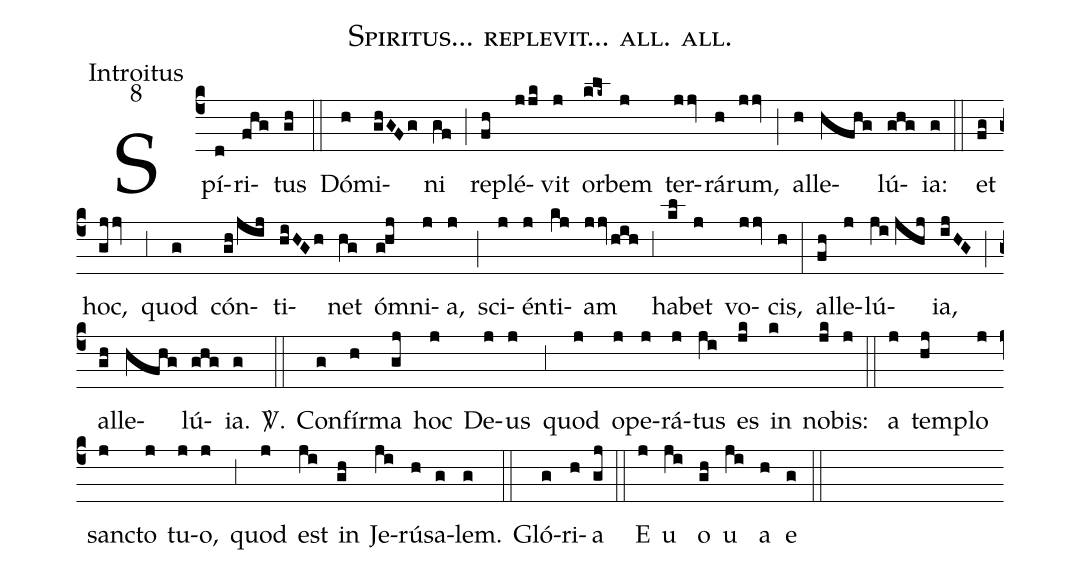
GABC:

name:Spiritus... replevit... all. all.;
office-part:Introitus;
mode:8;
%%
(c4) Spí(d)ri(fhg)tus(gh) (::) Dó(h)mi(ghGFg)ni(gf) (;) re(fh)plé(jjk)vit(j) or(klk~)bem(j) ter(jjv)rá(h)rum,(jjv) (;) al(h)le(hfhg)lú(ghg)ia:(g) (::) et(fg) hoc,(gjjv) (;3) quod(g) cón(gh/jij)ti(hiHGh)net(hg) ó(g!hj)mni(j)a,(j) (;) sci(j)én(j)ti(kj)am(jjv/hih) (;3) ha(kl)bet(j) vo(jjv)cis,(h) (:) al(fh)le(j)lú(ji//jhj)ia,(ijHG) (;) al(gh)le(hfhg)lú(ghg)ia.(g) <sp>V/</sp>.(::) Con(g)fír(h)ma(gj) hoc(j) De(j)us(j) (;3) quod(j) o(j)pe(j)rá(j)tus(ji) es(jk) in(k) no(jk)bis:(j) (::) a(j) tem(hj)plo(j) san(j)cto(j) tu(j)o,(j) (;3) quod(j) est(ji) in(gh) Je(ji)rú(h)sa(g)lem.(g) (::) Gló(g)ri(h)a(gj) (::) E(j) u(ji) o(gh) u(ji) a(h) e(g) (::)
